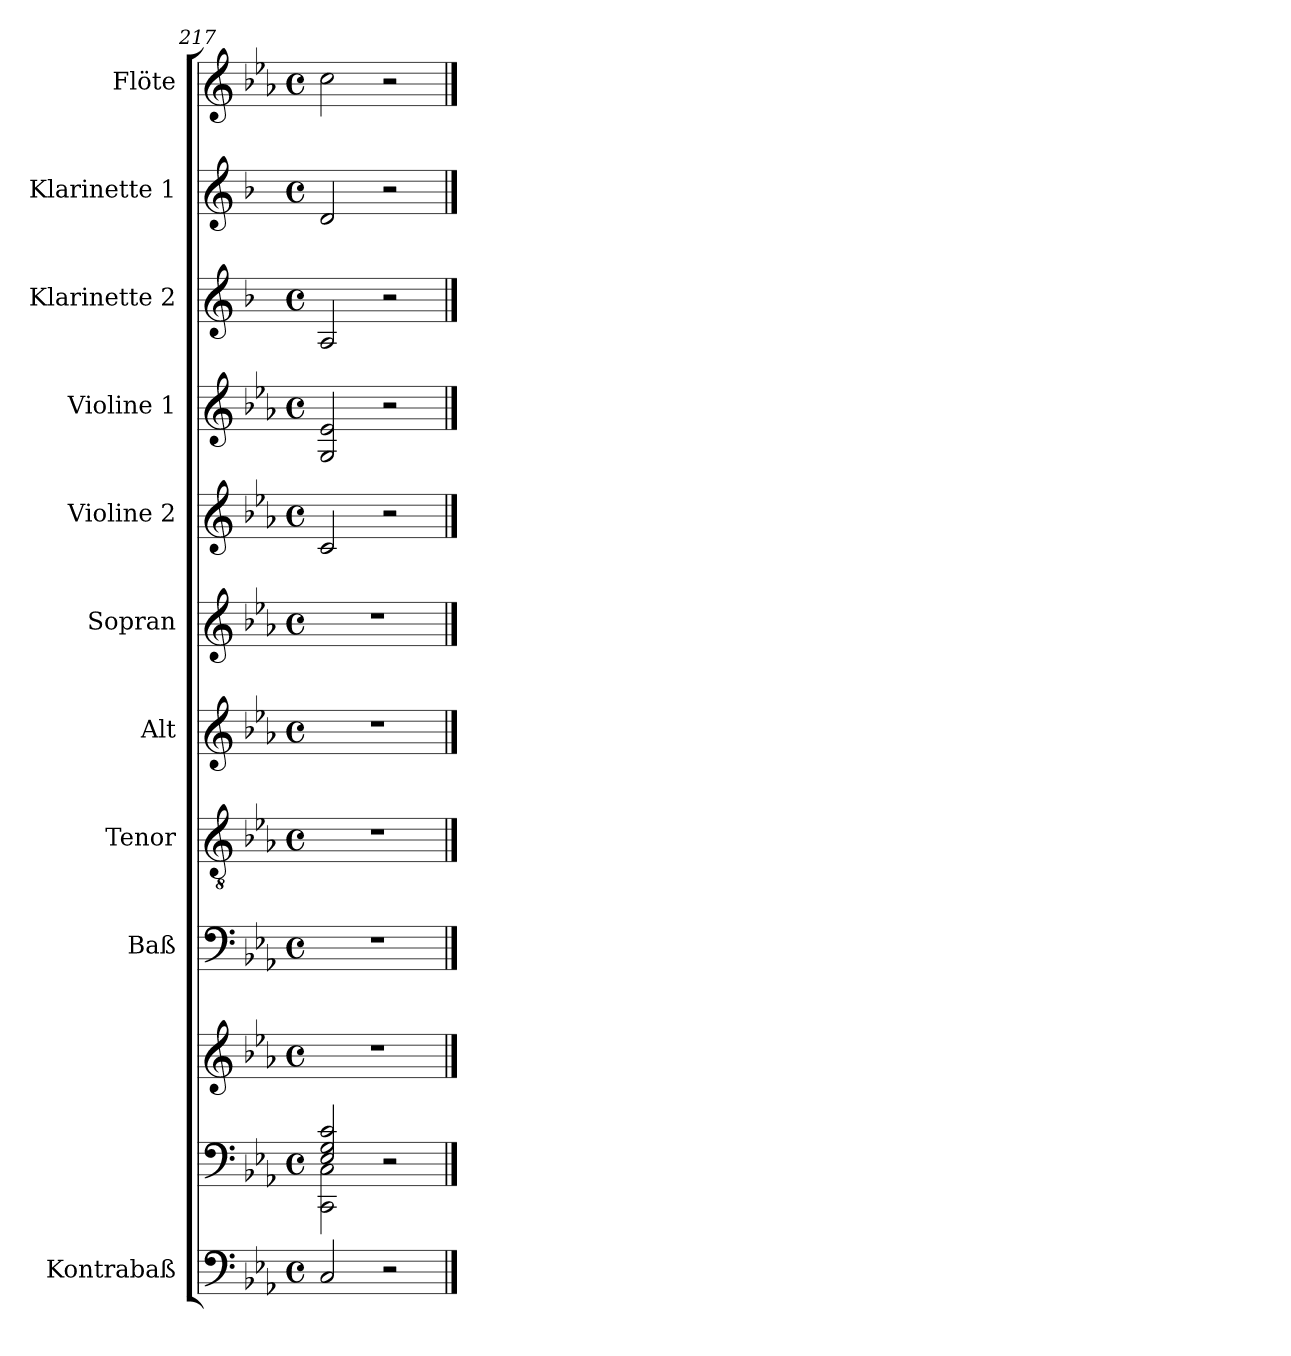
**kern	**kern	**kern	**kern	**kern	**kern	**kern	**kern	**kern	**kern	**kern	**kern
*part11	*part10	*part10	*part9	*part8	*part7	*part6	*part5	*part4	*part3	*part2	*part1
*staff12	*staff11	*staff10	*staff9	*staff8	*staff7	*staff6	*staff5	*staff4	*staff3	*staff2	*staff1
*I"Kontrabaß	*	*	*I"Baß	*I"Tenor	*I"Alt	*I"Sopran	*I"Violine 2	*I"Violine 1	*I"Klarinette 2	*I"Klarinette 1	*I"Flöte
*	*	*	*	*	*	*	*I'Vln	*I'Vln	*	*	*I'Fl
*clefF4	*clefF4	*clefG2	*clefF4	*clefGv2	*clefG2	*clefG2	*clefG2	*clefG2	*clefG2	*clefG2	*clefG2
*ITrd7c12	*	*	*	*	*	*	*	*	*ITrd1c2	*ITrd1c2	*
*k[b-e-a-]	*k[b-e-a-]	*k[b-e-a-]	*k[b-e-a-]	*k[b-e-a-]	*k[b-e-a-]	*k[b-e-a-]	*k[b-e-a-]	*k[b-e-a-]	*k[b-e-a-]	*k[b-e-a-]	*k[b-e-a-]
*E-:	*E-:	*E-:	*E-:	*E-:	*E-:	*E-:	*E-:	*E-:	*E-:	*E-:	*E-:
*M4/4	*M4/4	*M4/4	*M4/4	*M4/4	*M4/4	*M4/4	*M4/4	*M4/4	*M4/4	*M4/4	*M4/4
*met(c)	*met(c)	*met(c)	*met(c)	*met(c)	*met(c)	*met(c)	*met(c)	*met(c)	*met(c)	*met(c)	*met(c)
=217	=217	=217	=217	=217	=217	=217	=217	=217	=217	=217	=217
*	*^	*	*	*	*	*	*	*	*	*	*
2CC/	2E-/ 2G/ 2c/	2CC\ 2C\	1r	1r	1r	1r	1r	2c/	2G/ 2e-/	2G/	2c/	2cc\
2r	2ryy	2r	.	.	.	.	.	2r	2r	2r	2r	2r
*	*v	*v	*	*	*	*	*	*	*	*	*	*
==	==	==	==	==	==	==	==	==	==	==	==
*-	*-	*-	*-	*-	*-	*-	*-	*-	*-	*-	*-
